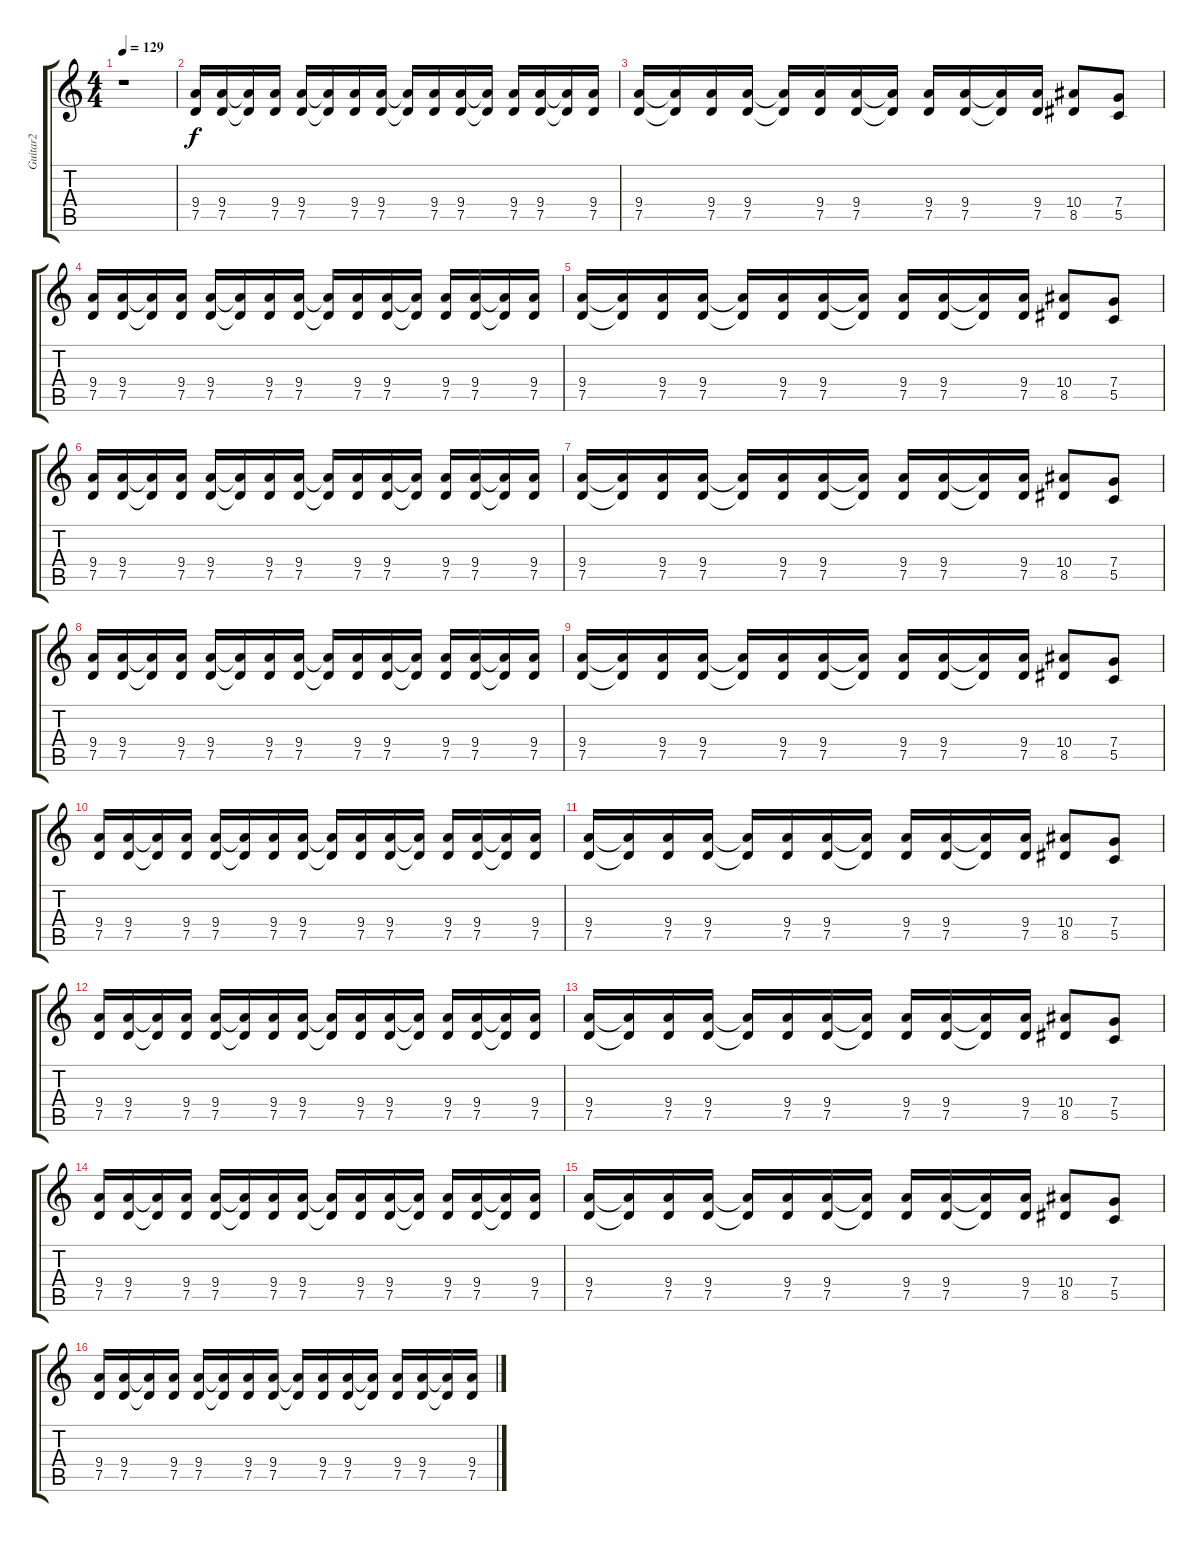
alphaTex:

\track ("Guitar2" "Guitar2") {instrument distortionguitar}
\staff {score tabs}
\tuning (D4 A3 F3 C3 G2 D2) {hide}
\ts (4 4)
\tempo 129
\clef g2
\ks c
r.1{dy f instrument distortionguitar} |
(9.4 7.5).16 (9.4 7.5).16 (9.4{t} 7.5{t}).16 (9.4 7.5).16 (9.4 7.5).16 (9.4{t} 7.5{t}).16 (9.4 7.5).16 (9.4 7.5).16 (9.4{t} 7.5{t}).16 (9.4 7.5).16 (9.4 7.5).16 (9.4{t} 7.5{t}).16 (9.4 7.5).16 (9.4 7.5).16 (9.4{t} 7.5{t}).16 (9.4 7.5).16 |
(9.4 7.5).16 (9.4{t} 7.5{t}).16 (9.4 7.5).16 (9.4 7.5).16 (9.4{t} 7.5{t}).16 (9.4 7.5).16 (9.4 7.5).16 (9.4{t} 7.5{t}).16 (9.4 7.5).16 (9.4 7.5).16 (9.4{t} 7.5{t}).16 (9.4 7.5).16 (10.4 8.5).8 (7.4 5.5).8 |
(9.4 7.5).16 (9.4 7.5).16 (9.4{t} 7.5{t}).16 (9.4 7.5).16 (9.4 7.5).16 (9.4{t} 7.5{t}).16 (9.4 7.5).16 (9.4 7.5).16 (9.4{t} 7.5{t}).16 (9.4 7.5).16 (9.4 7.5).16 (9.4{t} 7.5{t}).16 (9.4 7.5).16 (9.4 7.5).16 (9.4{t} 7.5{t}).16 (9.4 7.5).16 |
(9.4 7.5).16 (9.4{t} 7.5{t}).16 (9.4 7.5).16 (9.4 7.5).16 (9.4{t} 7.5{t}).16 (9.4 7.5).16 (9.4 7.5).16 (9.4{t} 7.5{t}).16 (9.4 7.5).16 (9.4 7.5).16 (9.4{t} 7.5{t}).16 (9.4 7.5).16 (10.4 8.5).8 (7.4 5.5).8 |
(9.4 7.5).16 (9.4 7.5).16 (9.4{t} 7.5{t}).16 (9.4 7.5).16 (9.4 7.5).16 (9.4{t} 7.5{t}).16 (9.4 7.5).16 (9.4 7.5).16 (9.4{t} 7.5{t}).16 (9.4 7.5).16 (9.4 7.5).16 (9.4{t} 7.5{t}).16 (9.4 7.5).16 (9.4 7.5).16 (9.4{t} 7.5{t}).16 (9.4 7.5).16 |
(9.4 7.5).16 (9.4{t} 7.5{t}).16 (9.4 7.5).16 (9.4 7.5).16 (9.4{t} 7.5{t}).16 (9.4 7.5).16 (9.4 7.5).16 (9.4{t} 7.5{t}).16 (9.4 7.5).16 (9.4 7.5).16 (9.4{t} 7.5{t}).16 (9.4 7.5).16 (10.4 8.5).8 (7.4 5.5).8 |
(9.4 7.5).16 (9.4 7.5).16 (9.4{t} 7.5{t}).16 (9.4 7.5).16 (9.4 7.5).16 (9.4{t} 7.5{t}).16 (9.4 7.5).16 (9.4 7.5).16 (9.4{t} 7.5{t}).16 (9.4 7.5).16 (9.4 7.5).16 (9.4{t} 7.5{t}).16 (9.4 7.5).16 (9.4 7.5).16 (9.4{t} 7.5{t}).16 (9.4 7.5).16 |
(9.4 7.5).16 (9.4{t} 7.5{t}).16 (9.4 7.5).16 (9.4 7.5).16 (9.4{t} 7.5{t}).16 (9.4 7.5).16 (9.4 7.5).16 (9.4{t} 7.5{t}).16 (9.4 7.5).16 (9.4 7.5).16 (9.4{t} 7.5{t}).16 (9.4 7.5).16 (10.4 8.5).8 (7.4 5.5).8 |
(9.4 7.5).16 (9.4 7.5).16 (9.4{t} 7.5{t}).16 (9.4 7.5).16 (9.4 7.5).16 (9.4{t} 7.5{t}).16 (9.4 7.5).16 (9.4 7.5).16 (9.4{t} 7.5{t}).16 (9.4 7.5).16 (9.4 7.5).16 (9.4{t} 7.5{t}).16 (9.4 7.5).16 (9.4 7.5).16 (9.4{t} 7.5{t}).16 (9.4 7.5).16 |
(9.4 7.5).16 (9.4{t} 7.5{t}).16 (9.4 7.5).16 (9.4 7.5).16 (9.4{t} 7.5{t}).16 (9.4 7.5).16 (9.4 7.5).16 (9.4{t} 7.5{t}).16 (9.4 7.5).16 (9.4 7.5).16 (9.4{t} 7.5{t}).16 (9.4 7.5).16 (10.4 8.5).8 (7.4 5.5).8 |
(9.4 7.5).16 (9.4 7.5).16 (9.4{t} 7.5{t}).16 (9.4 7.5).16 (9.4 7.5).16 (9.4{t} 7.5{t}).16 (9.4 7.5).16 (9.4 7.5).16 (9.4{t} 7.5{t}).16 (9.4 7.5).16 (9.4 7.5).16 (9.4{t} 7.5{t}).16 (9.4 7.5).16 (9.4 7.5).16 (9.4{t} 7.5{t}).16 (9.4 7.5).16 |
(9.4 7.5).16 (9.4{t} 7.5{t}).16 (9.4 7.5).16 (9.4 7.5).16 (9.4{t} 7.5{t}).16 (9.4 7.5).16 (9.4 7.5).16 (9.4{t} 7.5{t}).16 (9.4 7.5).16 (9.4 7.5).16 (9.4{t} 7.5{t}).16 (9.4 7.5).16 (10.4 8.5).8 (7.4 5.5).8 |
(9.4 7.5).16 (9.4 7.5).16 (9.4{t} 7.5{t}).16 (9.4 7.5).16 (9.4 7.5).16 (9.4{t} 7.5{t}).16 (9.4 7.5).16 (9.4 7.5).16 (9.4{t} 7.5{t}).16 (9.4 7.5).16 (9.4 7.5).16 (9.4{t} 7.5{t}).16 (9.4 7.5).16 (9.4 7.5).16 (9.4{t} 7.5{t}).16 (9.4 7.5).16 |
(9.4 7.5).16 (9.4{t} 7.5{t}).16 (9.4 7.5).16 (9.4 7.5).16 (9.4{t} 7.5{t}).16 (9.4 7.5).16 (9.4 7.5).16 (9.4{t} 7.5{t}).16 (9.4 7.5).16 (9.4 7.5).16 (9.4{t} 7.5{t}).16 (9.4 7.5).16 (10.4 8.5).8 (7.4 5.5).8 |
(9.4 7.5).16 (9.4 7.5).16 (9.4{t} 7.5{t}).16 (9.4 7.5).16 (9.4 7.5).16 (9.4{t} 7.5{t}).16 (9.4 7.5).16 (9.4 7.5).16 (9.4{t} 7.5{t}).16 (9.4 7.5).16 (9.4 7.5).16 (9.4{t} 7.5{t}).16 (9.4 7.5).16 (9.4 7.5).16 (9.4{t} 7.5{t}).16 (9.4 7.5).16
